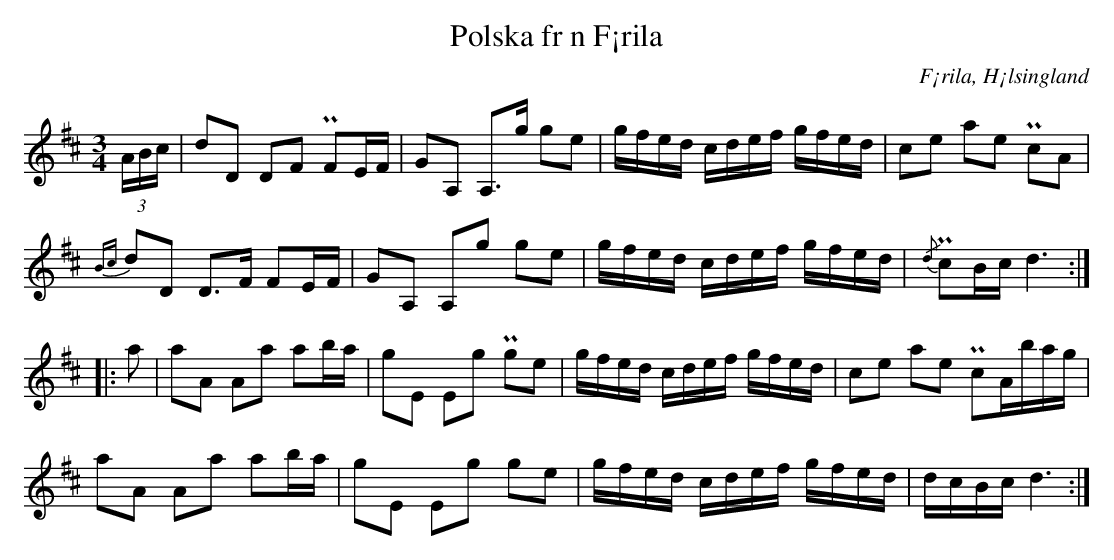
X:1
T:Polska fr n F¡rila
O:F¡rila, H¡lsingland
M:3/4
L:1/16
U:t=turn
K:D
(3ABc | d2D2 D2F2 PF2EF | G2A,2 A,2>g2 g2e2 | gfed cdef gfed | c2e2 a2e2 Pc2A2 |
{Bc}d2D2 D2>F2 F2EF | G2A,2 A,2g2 g2e2 | gfed cdef gfed | {/d}Pc2Bc d6 ::
a2 | a2A2 A2a2 a2ba | g2E2 E2g2 Pg2e2 | gfed cdef gfed | c2e2 a2e2 Pc2A4/6b2/6a2/6g2/6 |
a2A2 A2a2 a2ba | g2E2 E2g2 g2e2 | gfed cdef gfed | dcBc d6 :|
